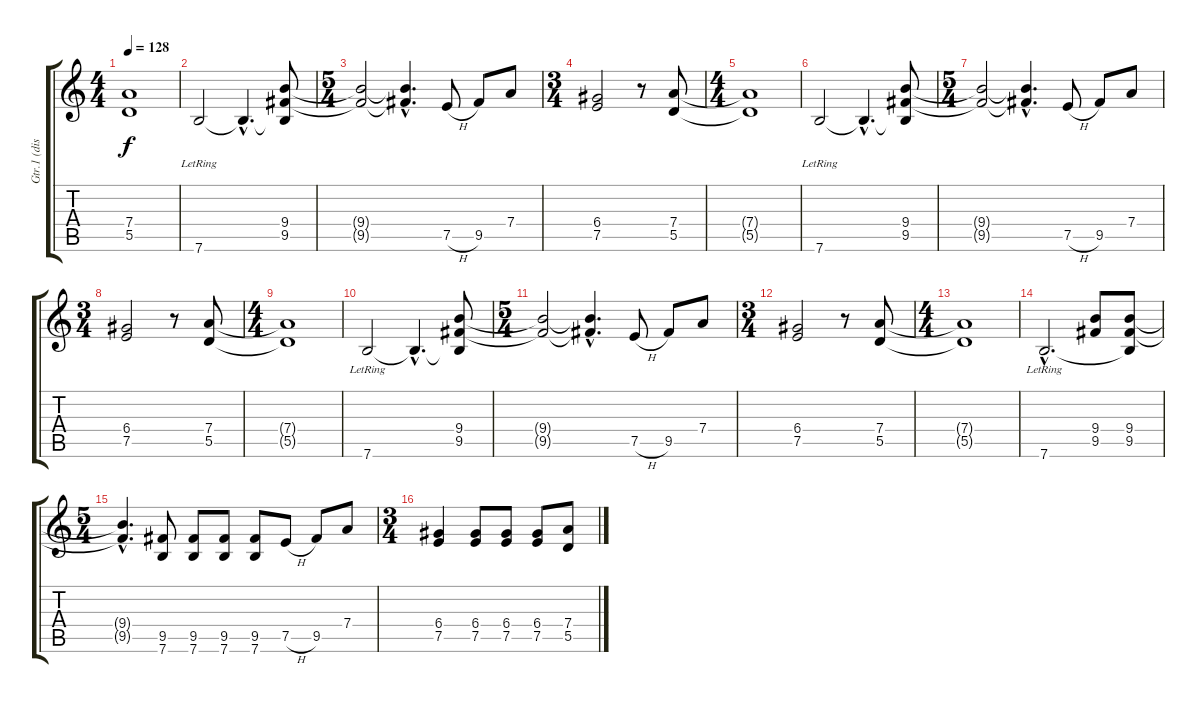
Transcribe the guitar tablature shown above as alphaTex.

\track ("Gtr.1 (dist.)" "Gtr.1 (dis") {instrument distortionguitar}
\staff {score tabs}
\tuning (E4 B3 G3 D3 A2 E2) {hide}
\ts (4 4)
\tempo 128
\clef g2
\ks c
(7.4{t} 5.5{t}).1{dy f} |
7.6{lr}.2 7.6{hac t}.4{d} (9.4 9.5 7.6{t}).8 |
\ts (5 4)
(9.4{t} 9.5{t}).2 (9.4{hac t} 9.5{hac t}).4{d} 7.5{h}.8 9.5.8 7.4.8 |
\ts (3 4)
(6.4 7.5).2 r.8 (7.4 5.5).8 |
\ts (4 4)
(7.4{t} 5.5{t}).1 |
7.6{lr}.2 7.6{hac t}.4{d} (9.4 9.5 7.6{t}).8 |
\ts (5 4)
(9.4{t} 9.5{t}).2 (9.4{hac t} 9.5{hac t}).4{d} 7.5{h}.8 9.5.8 7.4.8 |
\ts (3 4)
(6.4 7.5).2 r.8 (7.4 5.5).8 |
\ts (4 4)
(7.4{t} 5.5{t}).1 |
7.6{lr}.2 7.6{hac t}.4{d} (9.4 9.5 7.6{t}).8 |
\ts (5 4)
(9.4{t} 9.5{t}).2 (9.4{hac t} 9.5{hac t}).4{d} 7.5{h}.8 9.5.8 7.4.8 |
\ts (3 4)
(6.4 7.5).2 r.8 (7.4 5.5).8 |
\ts (4 4)
(7.4{t} 5.5{t}).1 |
7.6{hac lr}.2{d} (9.4 9.5).8 (9.4 9.5 7.6{t}).8 |
\ts (5 4)
(9.4{hac t} 9.5{hac t}).4{d} (9.5 7.6).8 (9.5 7.6).8 (9.5 7.6).8 (9.5 7.6).8 7.5{h}.8 9.5.8 7.4.8 |
\ts (3 4)
(6.4 7.5).4 (6.4 7.5).8 (6.4 7.5).8 (6.4 7.5).8 (7.4 5.5).8
